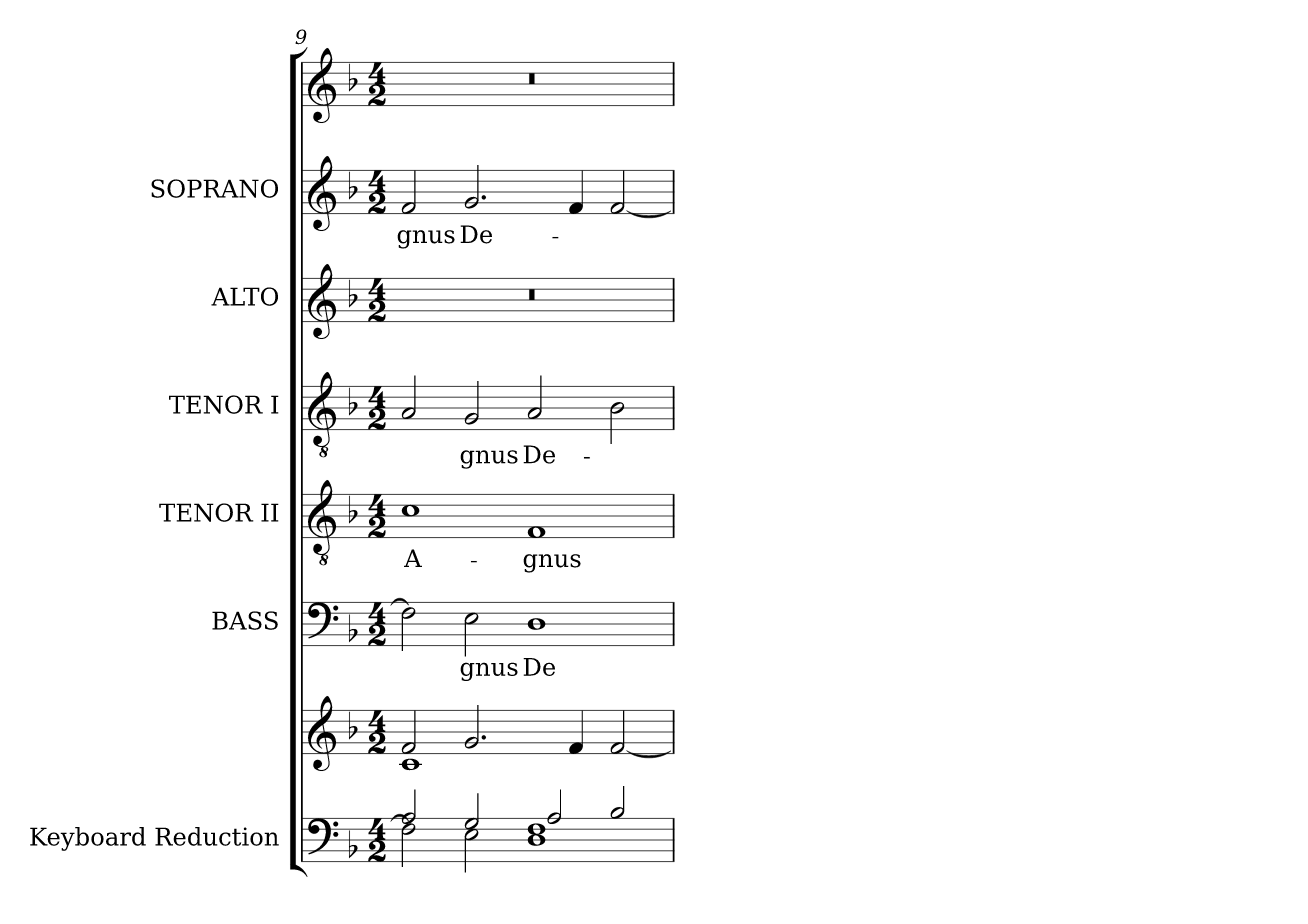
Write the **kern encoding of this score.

**kern	**kern	**kern	**text	**kern	**text	**kern	**text	**kern	**kern	**text	**kern
*part7	*part7	*part6	*part6	*part5	*part5	*part4	*part4	*part3	*part2	*part2	*part1
*staff8	*staff7	*staff6	*staff6	*staff5	*staff5	*staff4	*staff4	*staff3	*staff2	*staff2	*staff1
*I"Keyboard Reduction	*	*I"BASS	*	*I"TENOR II	*	*I"TENOR I	*	*I"ALTO	*I"SOPRANO	*	*
*I'Reduc.	*	*I'B.	*	*I'T. II	*	*I'T. I	*	*I'A.	*I'S.	*	*
!!LO:PB:g=z
*clefF4	*clefG2	*clefF4	*	*clefGv2	*	*clefGv2	*	*clefG2	*clefG2	*	*clefG2
*	*	*	*	*ITrd7c12	*	*ITrd7c12	*	*	*	*	*
*k[b-]	*k[b-]	*k[b-]	*	*k[b-]	*	*k[b-]	*	*k[b-]	*k[b-]	*	*k[b-]
*F:	*F:	*F:	*	*F:	*	*F:	*	*F:	*F:	*	*F:
*M4/2	*M4/2	*M4/2	*	*M4/2	*	*M4/2	*	*M4/2	*M4/2	*	*M4/2
=9	=9	=9	=9	=9	=9	=9	=9	=9	=9	=9	=9
*^	*^	*	*	*	*	*	*	*	*	*	*
*	*^	*	*	*	*	*	*	*	*	*	*	*	*
!	!	!	!	!	!	!	!	!LO:LY:b:color=#000000	!	!	!LO:N:vis=1	!	!	!
!	!	!	!	!	!	!	!	!	!	!	!	!	!LO:LY:b:color=#000000	!LO:N:vis=1
1ryy	2Ai/	2Fi\]	2fi/	1ci	2Fi\]	.	1Ci	A-	2AAi/	.	0r	2fi/	-gnus	0r
!	!	!	!	!	!	!LO:LY:b:color=#000000	!	!	!	!	!	!	!	!
!	!	!	!	!	!	!	!	!	!	!LO:LY:b:color=#000000	!	!	!	!
!	!	!	!	!	!	!	!	!	!	!	!	!	!LO:LY:b:color=#000000	!
.	2Gi/	2Ei\	2.gi/	.	2Ei\	-gnus	.	.	2GGi/	-gnus	.	2.gi/	De-	.
!	!	!	!	!	!	!LO:LY:b:color=#000000	!	!	!	!	!	!	!	!
!	!	!	!	!	!	!	!	!LO:LY:b:color=#000000	!	!	!	!	!	!
!	!	!	!	!	!	!	!	!	!	!LO:LY:b:color=#000000	!	!	!	!
1Fi	2Ai/	1Di	.	1ryy	1Di	De-	1FFi	-gnus	2AAi/	De-	.	.	.	.
.	.	.	4fi/	.	.	.	.	.	.	.	.	4fi/	.	.
.	2B-i/	.	[2fi/	.	.	.	.	.	2BB-i\	.	.	[2fi/	.	.
*v	*v	*v	*	*	*	*	*	*	*	*	*	*	*	*
*	*v	*v	*	*	*	*	*	*	*	*	*	*
=	=	=	=	=	=	=	=	=	=	=	=
*-	*-	*-	*-	*-	*-	*-	*-	*-	*-	*-	*-
